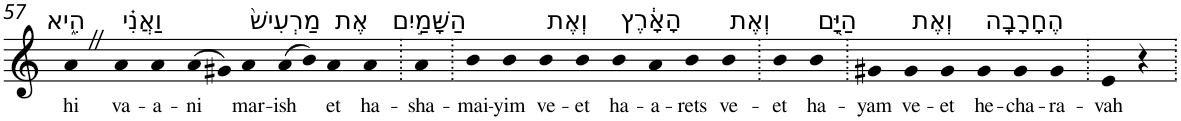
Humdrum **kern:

**kern	**text
*part1	*part1
*staff1	*staff1
*I"Piano	*
*I'Pno	*
!!LO:PB:g=z
*clefG2	*
*k[]	*
=57	=57
!LO:TX:a:t=הִ֑יא	!
!	!LO:LY:b
4aZ	hi
!LO:TX:a:t=וַאֲנִ֗י	!
!	!LO:LY:b
4a	va-
!	!LO:LY:b
4a	-a-
!	!LO:LY:b
(>8a	-ni
8g#X)	.
!LO:TX:a:t=מַרְעִישׁ֙	!
!	!LO:LY:b
4a	mar-
!	!LO:LY:b
(>8a	-ish
8b)	.
!LO:TX:a:t=אֶת	!
!	!LO:LY:b
4a	et
!LO:TX:a:t=הַשָּׁמַ֣יִם	!
!	!LO:LY:b
4a	ha-
=58.	=58.
!	!LO:LY:b
4a	-sha-
=59.	=59.
!	!LO:LY:b
4b	-mai-
!	!LO:LY:b
4b	-yim
!LO:TX:a:t=וְאֶת	!
!	!LO:LY:b
4b	ve-
!	!LO:LY:b
4b	-et
!LO:TX:a:t=הָאָ֔רֶץ	!
!	!LO:LY:b
4b	ha-
!	!LO:LY:b
4a	-a-
!	!LO:LY:b
4b	-rets
!LO:TX:a:t=וְאֶת	!
!	!LO:LY:b
4b	ve-
=60.	=60.
!	!LO:LY:b
4b	-et
!LO:TX:a:t=הַיָּ֖ם	!
!	!LO:LY:b
4b	ha-
=61.	=61.
!	!LO:LY:b
4g#X	-yam
!LO:TX:a:t=וְאֶת	!
!	!LO:LY:b
4g#	ve-
!	!LO:LY:b
4g#	-et
!LO:TX:a:t=הֶחָרָבָֽה	!
!	!LO:LY:b
4g#	he-
!	!LO:LY:b
4g#	-cha-
!	!LO:LY:b
4g#	-ra-
=62.	=62.
!	!LO:LY:b
4e	-vah
4r	.
=.	=.
*-	*-
